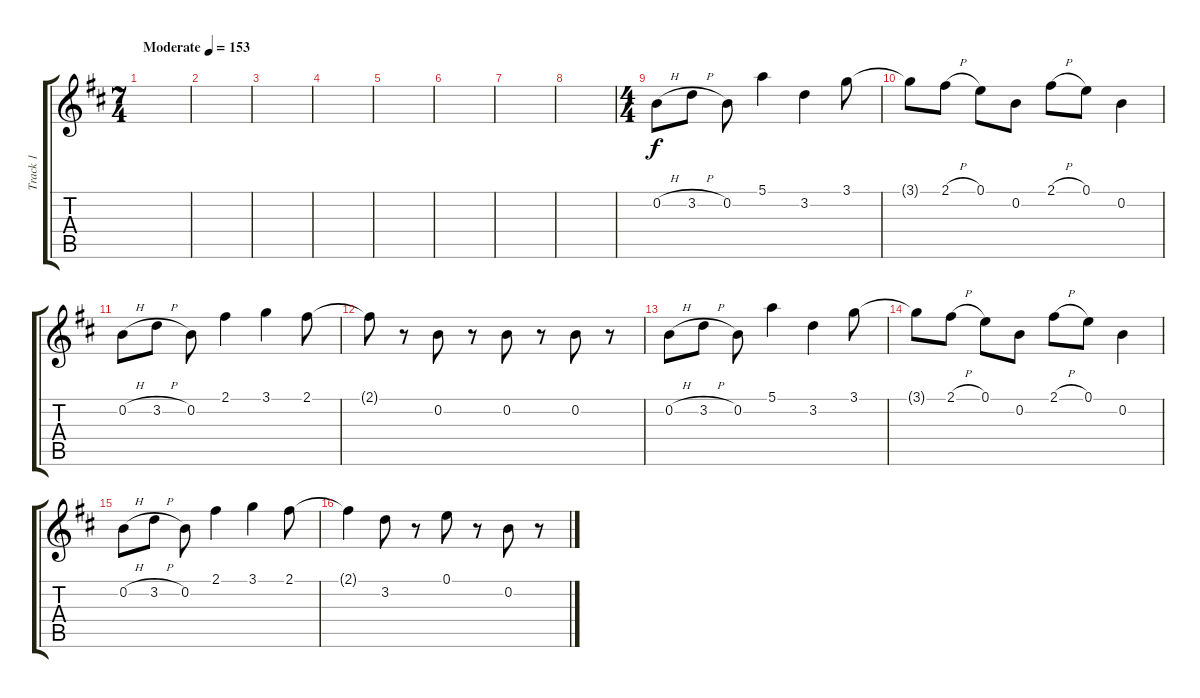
\track ("Track 1" "Track 1") {instrument overdrivenguitar}
\staff {score tabs}
\tuning (E4 B3 G3 D3 A2 D2) {hide}
\ts (7 4)
\tempo (153 "Moderate")
\clef g2
\ks bminor
|
|
|
|
|
|
|
|
\ts (4 4)
0.2{h}.8 3.2{h}.8 0.2.8 5.1.4 3.2.4 3.1.8 |
3.1{t}.8 2.1{h}.8 0.1.8 0.2.8 2.1{h}.8 0.1.8 0.2.4 |
0.2{h}.8 3.2{h}.8 0.2.8 2.1.4 3.1.4 2.1.8 |
2.1{t}.8 r.8 0.2.8 r.8 0.2.8 r.8 0.2.8 r.8 |
0.2{h}.8 3.2{h}.8 0.2.8 5.1.4 3.2.4 3.1.8 |
3.1{t}.8 2.1{h}.8 0.1.8 0.2.8 2.1{h}.8 0.1.8 0.2.4 |
0.2{h}.8 3.2{h}.8 0.2.8 2.1.4 3.1.4 2.1.8 |
2.1{t}.4 3.2.8 r.8 0.1.8 r.8 0.2.8 r.8
